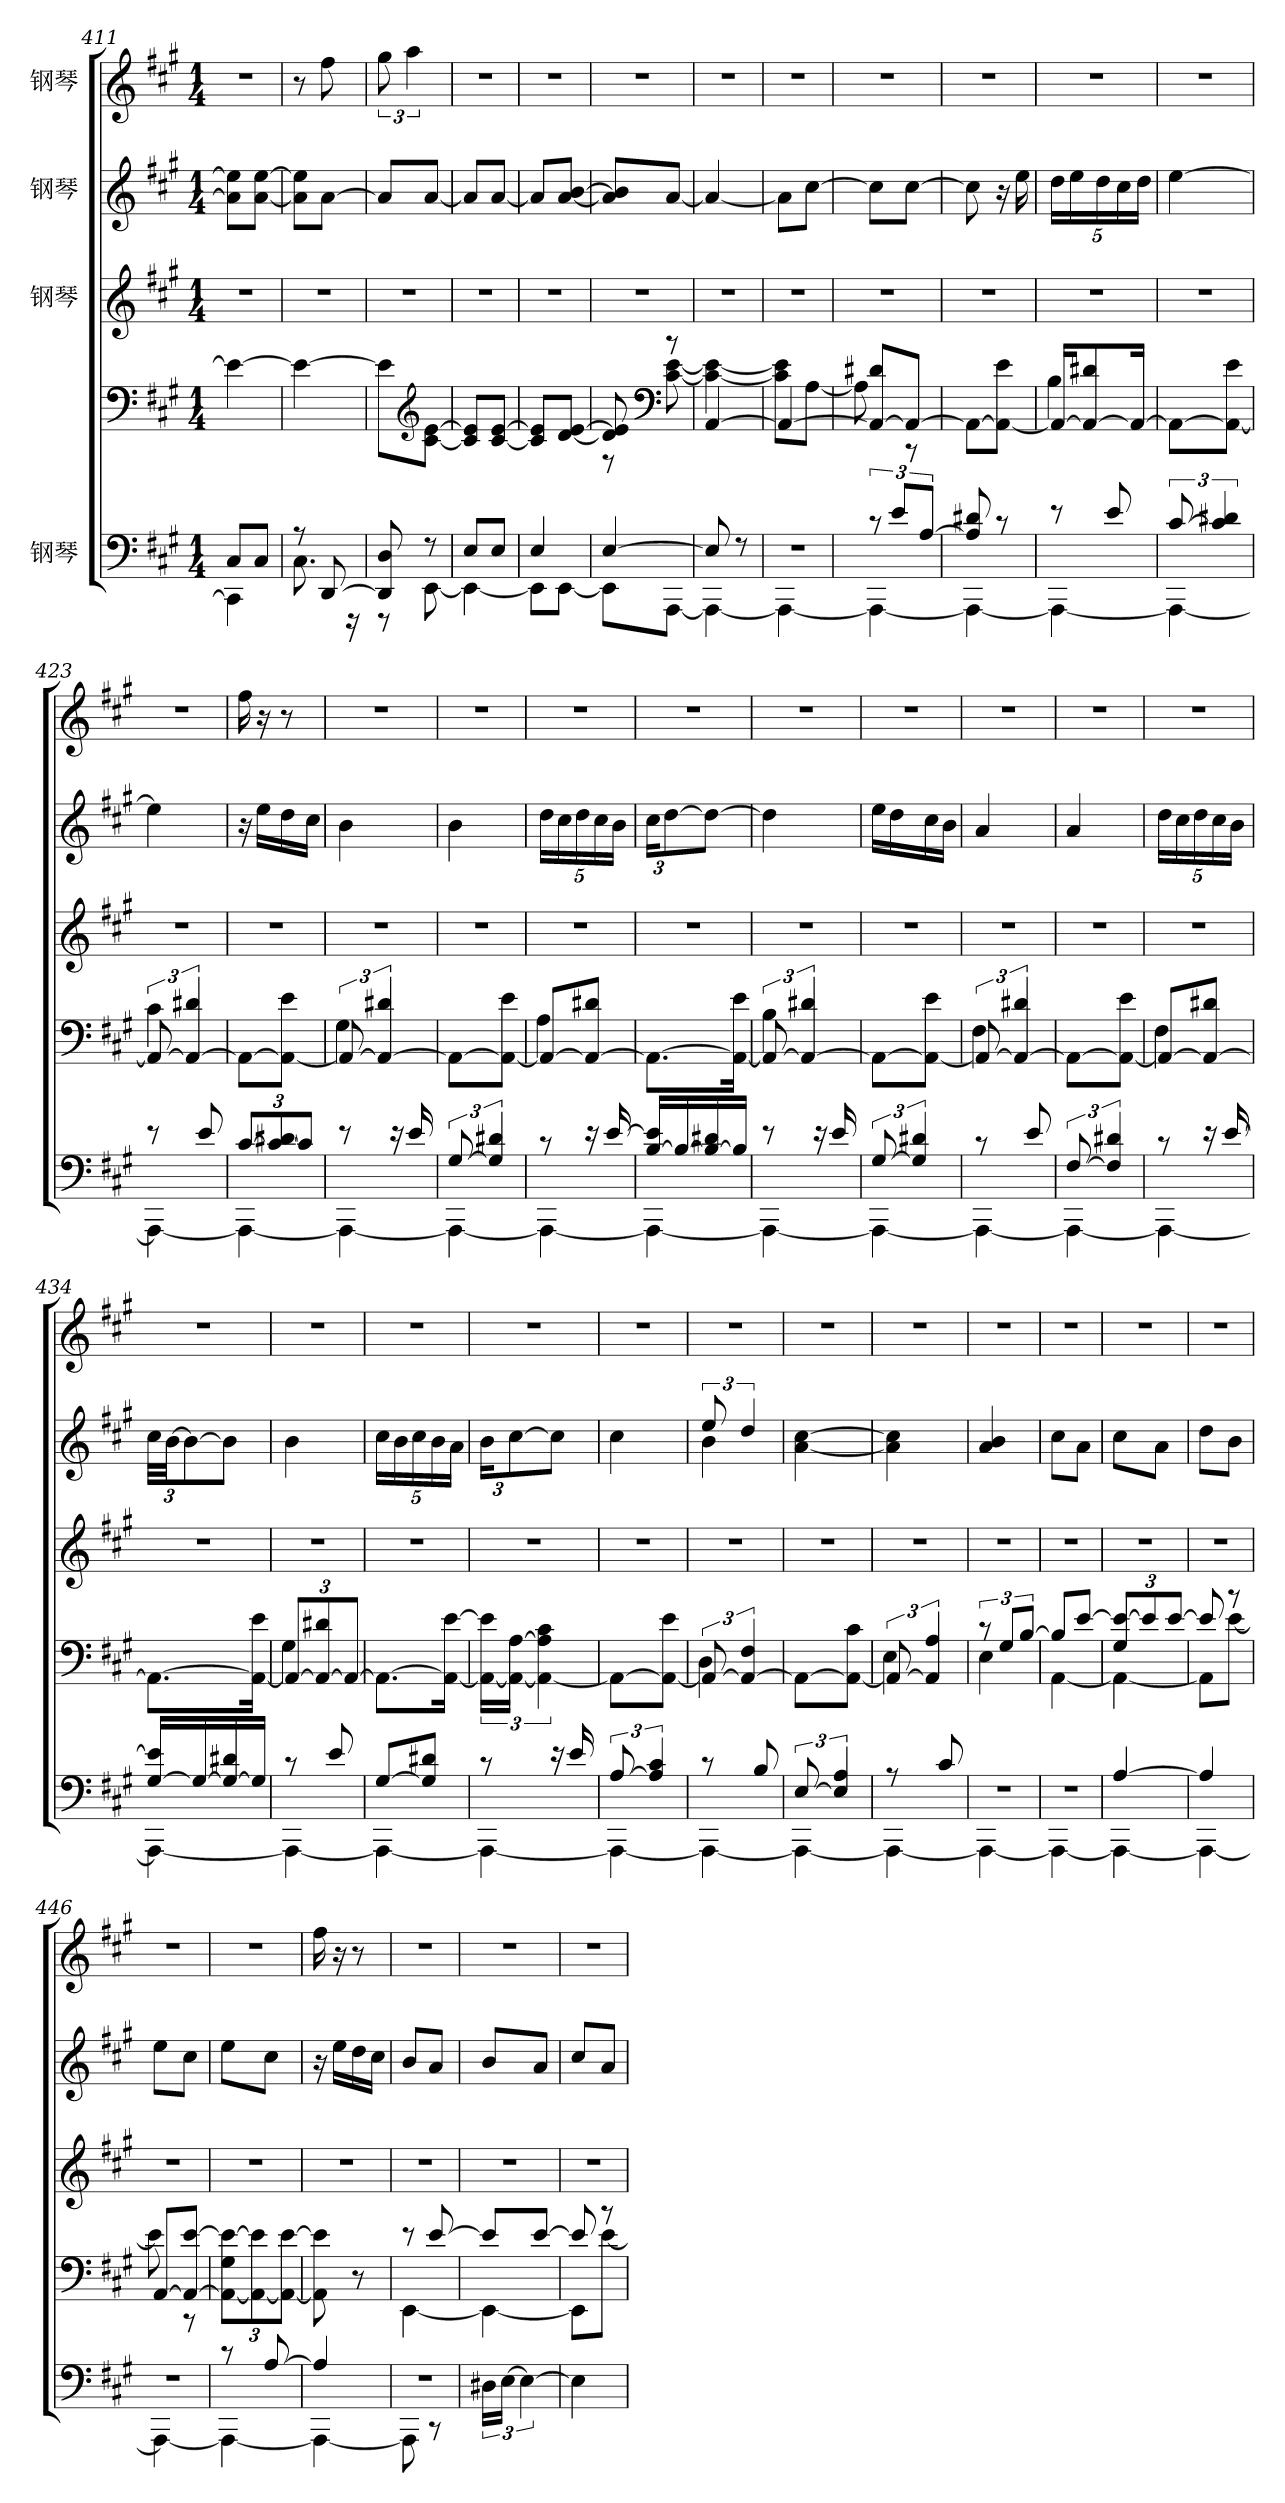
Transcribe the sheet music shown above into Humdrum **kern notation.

**kern	**kern	**kern	**kern	**kern
*part4	*part4	*part3	*part2	*part1
*staff5	*staff4	*staff3	*staff2	*staff1
*I"钢琴	*	*I"钢琴	*I"钢琴	*I"钢琴
*clefF4	*clefF4	*clefG2	*clefG2	*clefG2
*k[f#c#g#]	*k[f#c#g#]	*k[f#c#g#]	*k[f#c#g#]	*k[f#c#g#]
*M1/4	*M1/4	*M1/4	*M1/4	*M1/4
=411	=411	=411	=411	=411
*^	*	*	*	*
8C#/L	4CC#\]	4e\_	4r	8a\] 8ee\]L	4r
8C#/J	.	.	.	[8a\ [8ee\J	.
=412	=412	=412	=412	=412	=412
8r	8.C#\	4e\_	4r	8a\] 8ee\]L	8r
[8DD/	.	.	.	[8a\J	8ff#\
.	16r	.	.	.	.
=413	=413	=413	=413	=413	=413
8DD/] 8D/	8r	8e\L]	4r	8a/L]	12gg#\
.	.	.	.	.	6aa\
*	*	*clefG2	*	*	*
8r	[8EE\	[8c#\ [8e\J	.	[8a/J	.
=414	=414	=414	=414	=414	=414
8E/L	4EE\_	8c#/] 8e/]L	4r	8a/L]	4r
8E/J	.	[8c#/ [8e/J	.	[8a/J	.
=415	=415	=415	=415	=415	=415
4E/	8EE\L]	8c#/] 8e/]L	4r	8a/L]	4r
.	[8EE\J	[8d/ [8e/J	.	[8a/ [8b/J	.
!!LO:PB:g=z
=416	=416	=416	=416	=416	=416
*	*	*^	*	*	*
[4E/	8EE\L]	8d/] 8e/]	8r	4r	8a/] 8b/]L	4r
*	*	*clefF4	*	*	*	*
.	[8AAA\J	8r	[8c#\ [8e\	.	[8a/J	.
=417	=417	=417	=417	=417	=417	=417
8E/]	4AAA\_	[4AA/	4c#\_ 4e\_	4r	4a/_	4r
8r	.	.	.	.	.	.
=418	=418	=418	=418	=418	=418	=418
4r	4AAA\_	4AA/_	8c#\] 8e\]L	4r	8a\L]	4r
.	.	.	[8A\J	.	[8cc#\J	.
=419	=419	=419	=419	=419	=419	=419
12r	4AAA\_	8AA/_ 8d#X/L	8A\]	4r	8cc#\L]	4r
12e/L	.	.	.	.	.	.
.	.	8AA/J_	8r	.	[8cc#\J	.
[12A/J	.	.	.	.	.	.
*	*	*v	*v	*	*	*
=420	=420	=420	=420	=420	=420
8A/] 8d#X/	4AAA\_	8AA\L_	4r	8cc#\]	4r
8r	.	8AA\_ 8e\J	.	16r	.
.	.	.	.	16ee\	.
=421	=421	=421	=421	=421	=421
*	*	*^	*	*	*
*	*	*	*	*	*Xbrackettup	*
8r	4AAA\_	16AA/KL_	4B\	4r	20dd\LL	4r
.	.	.	.	.	20ee\	.
.	.	8AA/_ 8d#X/	.	.	.	.
.	.	.	.	.	20dd\	.
8e/	.	.	.	.	.	.
.	.	.	.	.	20cc#\	.
.	.	16AA/Jk_	.	.	.	.
.	.	.	.	.	20dd\JJ	.
*	*	*v	*v	*	*	*
=422	=422	=422	=422	=422	=422
[12c#/	4AAA\_	8AA\L_	4r	[4ee\	4r
6c#/] 6d#X/	.	.	.	.	.
.	.	8AA\_ 8e\J	.	.	.
=423	=423	=423	=423	=423	=423
*	*	*^	*	*	*
8r	4AAA\_	12AA/_	4c#\	4r	4ee\]	4r
.	.	6AA/_ 6d#X/	.	.	.	.
8e/	.	.	.	.	.	.
*	*	*v	*v	*	*	*
!!LO:LB:g=z
=424	=424	=424	=424	=424	=424
*Xbrackettup	*	*	*	*	*
[12c#/L	4AAA\_	8AA\L_	4r	16r	16ff#\
.	.	.	.	16ee\LL	16r
12c#/_ 12d#X/	.	.	.	.	.
.	.	8AA\_ 8e\J	.	16dd\	8r
12c#/J]	.	.	.	.	.
.	.	.	.	16cc#\JJ	.
=425	=425	=425	=425	=425	=425
*	*	*^	*	*	*
8r	4AAA\_	12AA/_	4G#\	4r	4b\	4r
.	.	6AA/_ 6d#X/	.	.	.	.
16r	.	.	.	.	.	.
16e/	.	.	.	.	.	.
*	*	*v	*v	*	*	*
=426	=426	=426	=426	=426	=426
*brackettup	*	*	*	*	*
[12G#/	4AAA\_	8AA\L_	4r	4b\	4r
6G#/] 6d#X/	.	.	.	.	.
.	.	8AA\_ 8e\J	.	.	.
=427	=427	=427	=427	=427	=427
*	*	*^	*	*	*
8r	4AAA\_	8AA/L_	4A\	4r	20dd\LL	4r
.	.	.	.	.	20cc#\	.
.	.	.	.	.	20dd\	.
16r	.	8AA/_ 8d#X/J	.	.	.	.
.	.	.	.	.	20cc#\	.
[16e/	.	.	.	.	.	.
.	.	.	.	.	20b\JJ	.
*	*	*v	*v	*	*	*
=428	=428	=428	=428	=428	=428
[16B/ 16e/]LL	4AAA\_	8.AA\L_	4r	24cc#\KL	4r
.	.	.	.	[12dd\	.
16B/_	.	.	.	.	.
16B/_ 16d#X/	.	.	.	8dd\J_	.
16B/JJ]	.	16AA\_ 16e\Jk	.	.	.
=429	=429	=429	=429	=429	=429
*	*	*^	*	*	*
8r	4AAA\_	12AA/_	4B\	4r	4dd\]	4r
.	.	6AA/_ 6d#X/	.	.	.	.
16r	.	.	.	.	.	.
16e/	.	.	.	.	.	.
*	*	*v	*v	*	*	*
!!LO:PB:g=z
=430	=430	=430	=430	=430	=430
[12G#/	4AAA\_	8AA\L_	4r	16ee\LL	4r
.	.	.	.	16dd\	.
6G#/] 6d#X/	.	.	.	.	.
.	.	8AA\_ 8e\J	.	16cc#\	.
.	.	.	.	16b\JJ	.
=431	=431	=431	=431	=431	=431
*	*	*^	*	*	*
8r	4AAA\_	12AA/_	4F#\	4r	4a/	4r
.	.	6AA/_ 6d#X/	.	.	.	.
8e/	.	.	.	.	.	.
*	*	*v	*v	*	*	*
=432	=432	=432	=432	=432	=432
[12F#/	4AAA\_	8AA\L_	4r	4a/	4r
6F#/] 6d#X/	.	.	.	.	.
.	.	8AA\_ 8e\J	.	.	.
=433	=433	=433	=433	=433	=433
*	*	*^	*	*	*
8r	4AAA\_	8AA/L_	4F#\	4r	20dd\LL	4r
.	.	.	.	.	20cc#\	.
.	.	.	.	.	20dd\	.
16r	.	8AA/_ 8d#X/J	.	.	.	.
.	.	.	.	.	20cc#\	.
[16e/	.	.	.	.	.	.
.	.	.	.	.	20b\JJ	.
*	*	*v	*v	*	*	*
=434	=434	=434	=434	=434	=434
[16G#/ 16e/]LL	4AAA\_	8.AA\L_	4r	48cc#\LLL	4r
.	.	.	.	[48b\JJ	.
.	.	.	.	12b\_	.
16G#/_	.	.	.	.	.
16G#/_ 16d#X/	.	.	.	8b\J]	.
16G#/JJ]	.	16AA\_ 16e\Jk	.	.	.
=435	=435	=435	=435	=435	=435
*	*	*Xbrackettup	*	*	*
*	*	*^	*	*	*
8r	4AAA\_	12AA/L_	4G#\	4r	4b\	4r
.	.	12AA/_ 12d#X/	.	.	.	.
8e/	.	.	.	.	.	.
.	.	12AA/J_	.	.	.	.
*	*	*v	*v	*	*	*
!!LO:LB:g=z
=436	=436	=436	=436	=436	=436
[8G#/L	4AAA\_	8.AA\L_	4r	20cc#\LL	4r
.	.	.	.	20b\	.
.	.	.	.	20cc#\	.
8G#/] 8d#X/J	.	.	.	.	.
.	.	.	.	20b\	.
.	.	16AA\_ [16e\Jk	.	.	.
.	.	.	.	20a\JJ	.
=437	=437	=437	=437	=437	=437
*	*	*brackettup	*	*	*
8r	4AAA\_	24AA\_ 24e\]LL	4r	24b\KL	4r
.	.	24AA\_ [24A\JJ	.	[12cc#\	.
.	.	6AA\_ 6A\] 6c#\	.	.	.
16r	.	.	.	8cc#\J]	.
16e/	.	.	.	.	.
=438	=438	=438	=438	=438	=438
[12A/	4AAA\_	8AA\L_	4r	4cc#\	4r
6A/] 6c#/	.	.	.	.	.
.	.	8AA\_ 8e\J	.	.	.
=439	=439	=439	=439	=439	=439
*	*	*^	*	*	*
*	*	*	*	*	*brackettup	*
*	*	*	*	*	*^	*
8r	4AAA\_	12AA/_	4D\	4r	12ee/	4b\	4r
.	.	6AA/_ 6F#/	.	.	6dd/	.	.
8B/	.	.	.	.	.	.	.
*	*	*v	*v	*	*v	*v	*
=440	=440	=440	=440	=440	=440
[12E/	4AAA\_	8AA\L_	4r	[4a\ [4cc#\	4r
6E/] 6A/	.	.	.	.	.
.	.	8AA\_ 8c#\J	.	.	.
=441	=441	=441	=441	=441	=441
*	*	*^	*	*	*
8r	4AAA\_	12AA/_	4E\	4r	4a\] 4cc#\]	4r
.	.	6AA/] 6A/	.	.	.	.
8c#/	.	.	.	.	.	.
=442	=442	=442	=442	=442	=442	=442
4r	4AAA\_	12r	4E\	4r	4a/ 4b/	4r
.	.	12G#/L	.	.	.	.
.	.	[12B/J	.	.	.	.
!!LO:PB:g=z
=443	=443	=443	=443	=443	=443	=443
4r	4AAA\_	8B/L]	[4AA\	4r	8cc#\L	4r
.	.	[8e/J	.	.	8a\J	.
=444	=444	=444	=444	=444	=444	=444
*	*	*Xbrackettup	*	*	*	*
[4A/	4AAA\_	12G#/ 12e/_L	4AA\_	4r	8cc#\L	4r
.	.	12e/]	.	.	.	.
.	.	.	.	.	8a\J	.
.	.	[12e/J	.	.	.	.
=445	=445	=445	=445	=445	=445	=445
4A/]	4AAA\_	8e/]	8AA\L]	4r	8dd\L	4r
.	.	8r	[8e\J	.	8b\J	.
=446	=446	=446	=446	=446	=446	=446
4r	4AAA\_	[8AA/L	8e\]	4r	8ee\L	4r
.	.	8AA/_ [8e/J	8r	.	8cc#\J	.
*	*	*v	*v	*	*	*
=447	=447	=447	=447	=447	=447
8r	4AAA\_	12AA\_ 12G#\ 12e\_L	4r	8ee\L	4r
.	.	12AA\_ 12e\]	.	.	.
[8A/	.	.	.	8cc#\J	.
.	.	12AA\_ [12e\J	.	.	.
=448	=448	=448	=448	=448	=448
4A/]	4AAA\_	8AA\] 8e\]	4r	16r	16ff#\
.	.	.	.	16ee\LL	16r
.	.	8r	.	16dd\	8r
.	.	.	.	16cc#\JJ	.
=449	=449	=449	=449	=449	=449
*	*	*^	*	*	*
4r	8AAA\]	8r	[4EE\	4r	8b/L	4r
.	8r	[8e/	.	.	8a/J	.
*v	*v	*	*	*	*	*
=450	=450	=450	=450	=450	=450
24D#X\LL	8e/L]	4EE\_	4r	8b/L	4r
[24E\JJ	.	.	.	.	.
6E\_	.	.	.	.	.
.	[8e/J	.	.	8a/J	.
=451	=451	=451	=451	=451	=451
4E\]	8e/]	8EE\L]	4r	8cc#/L	4r
.	8r	[8e\J	.	8a/J	.
*	*v	*v	*	*	*
=	=	=	=	=
*-	*-	*-	*-	*-
